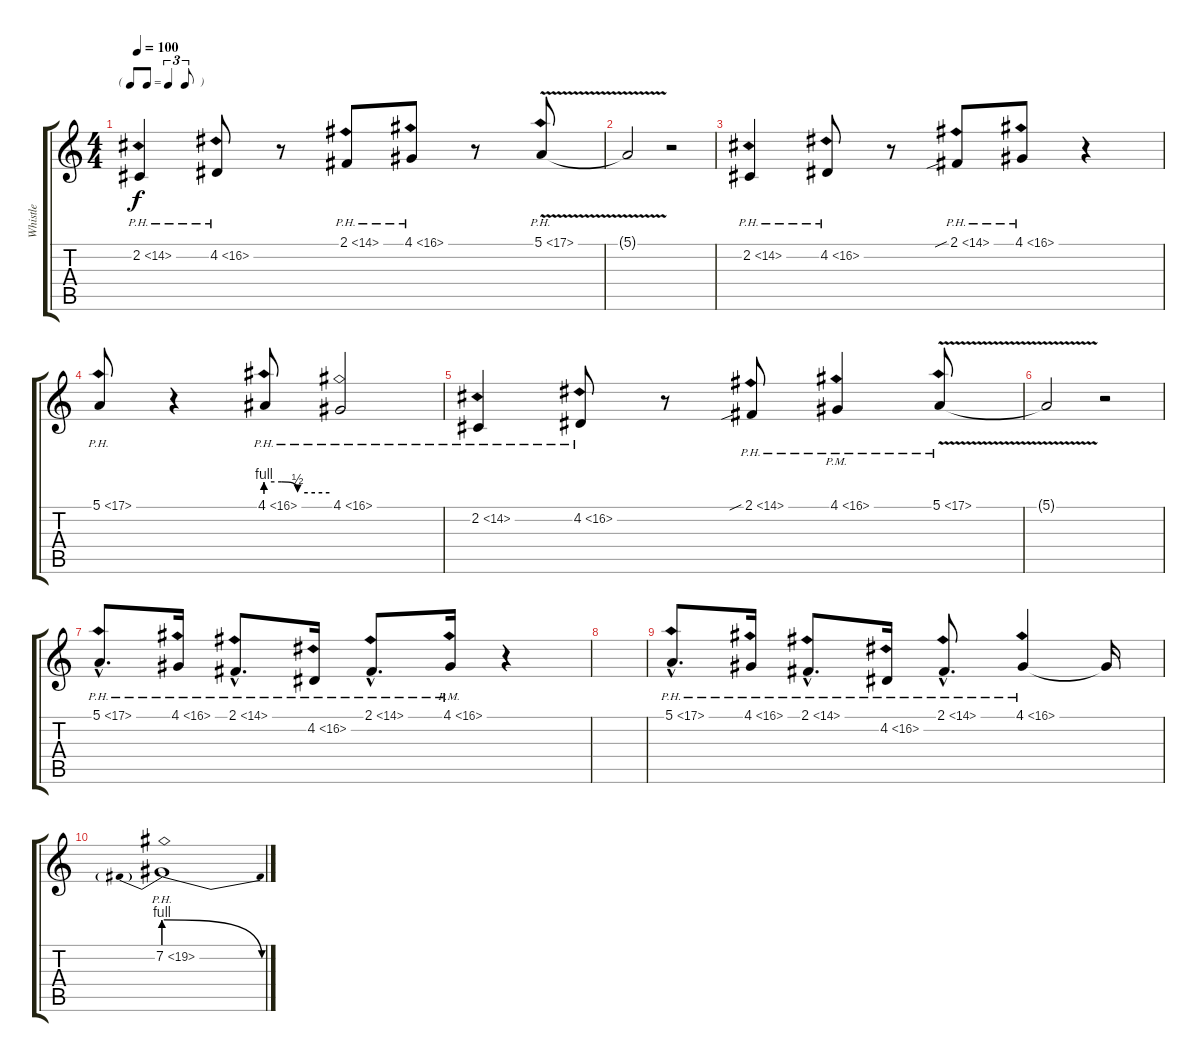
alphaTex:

\track ("Whistle" "Whistle") {instrument whistle}
\staff {score tabs}
\tuning (E4 B3 G3 D3 A2 E2) {hide}
\ts (4 4)
\tf triplet8th
\tempo 100
\clef g2
\ks c
2.2{ph 12}.4{dy f} 4.2{ph 12}.8 r.8 2.1{ph 12}.8 4.1{ph 12}.8 r.8 5.1{ph 12 v}.8 |
5.1{t}.2 r.2 |
2.2{ph 12}.4 4.2{ph 12}.8 r.8 2.1{ph 12 sib}.8 4.1{ph 12}.8 r.4 |
5.1{ph 12}.8 r.4 4.1{be (custom 0 4 15 4 30 2 60 2) ph 12}.8 4.1{ph 12}.2 |
2.2{ph 12}.4 4.2{ph 12}.8 r.8 2.1{ph 12 sib}.8 4.1{ph 12 pm}.4 5.1{ph 12 v}.8 |
5.1{t}.2 r.2 |
5.1{ph 12 hac}.8{d} 4.1{ph 12}.16 2.1{ph 12 hac}.8{d} 4.2{ph 12}.16 2.1{ph 12 hac}.8{d} 4.1{ph 12 pm}.16 r.4 |
|
5.1{ph 12 hac}.8{d} 4.1{ph 12}.16 2.1{ph 12 hac}.8{d} 4.2{ph 12}.16 2.1{ph 12 hac}.8{d} 4.1{ph 12}.4 4.1{t}.16 |
7.2{be (prebendrelease 0 4 60 0) ph 12}.1
